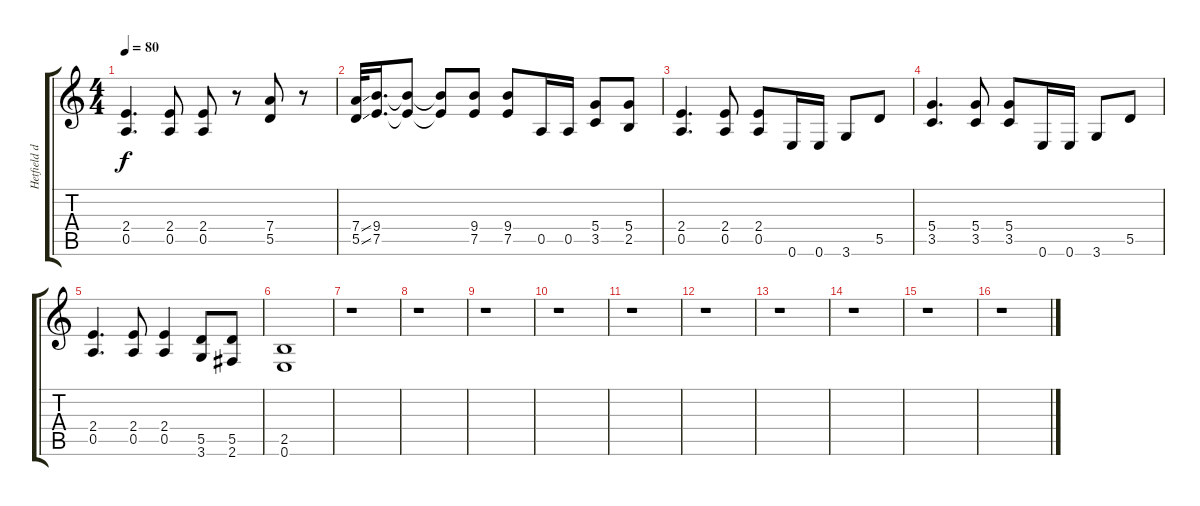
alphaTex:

\track ("Hetfield disto" "Hetfield d") {instrument distortionguitar}
\staff {score tabs}
\tuning (E4 B3 G3 D3 A2 E2) {hide}
\ts (4 4)
\tempo 80
\clef g2
\ks c
(2.4 0.5).4{d dy f} (2.4 0.5).8 (2.4 0.5).8 r.8 (7.4 5.5).8 r.8 |
(7.4{ss} 5.5{ss}).32 (9.4 7.5).16{d} (9.4{t} 7.5{t}).8 (9.4{t} 7.5{t}).8 (9.4 7.5).8 (9.4 7.5).8 0.5.16 0.5.16 (5.4 3.5).8 (5.4 2.5).8 |
(2.4 0.5).4{d} (2.4 0.5).8 (2.4 0.5).8 0.6.16 0.6.16 3.6.8 5.5.8 |
(5.4 3.5).4{d} (5.4 3.5).8 (5.4 3.5).8 0.6.16 0.6.16 3.6.8 5.5.8 |
(2.4 0.5).4{d} (2.4 0.5).8 (2.4 0.5).4 (5.5 3.6).8 (5.5 2.6).8 |
(2.5 0.6).1 |
r.1 |
r.1 |
r.1 |
r.1 |
r.1 |
r.1 |
r.1 |
r.1 |
r.1 |
r.1
